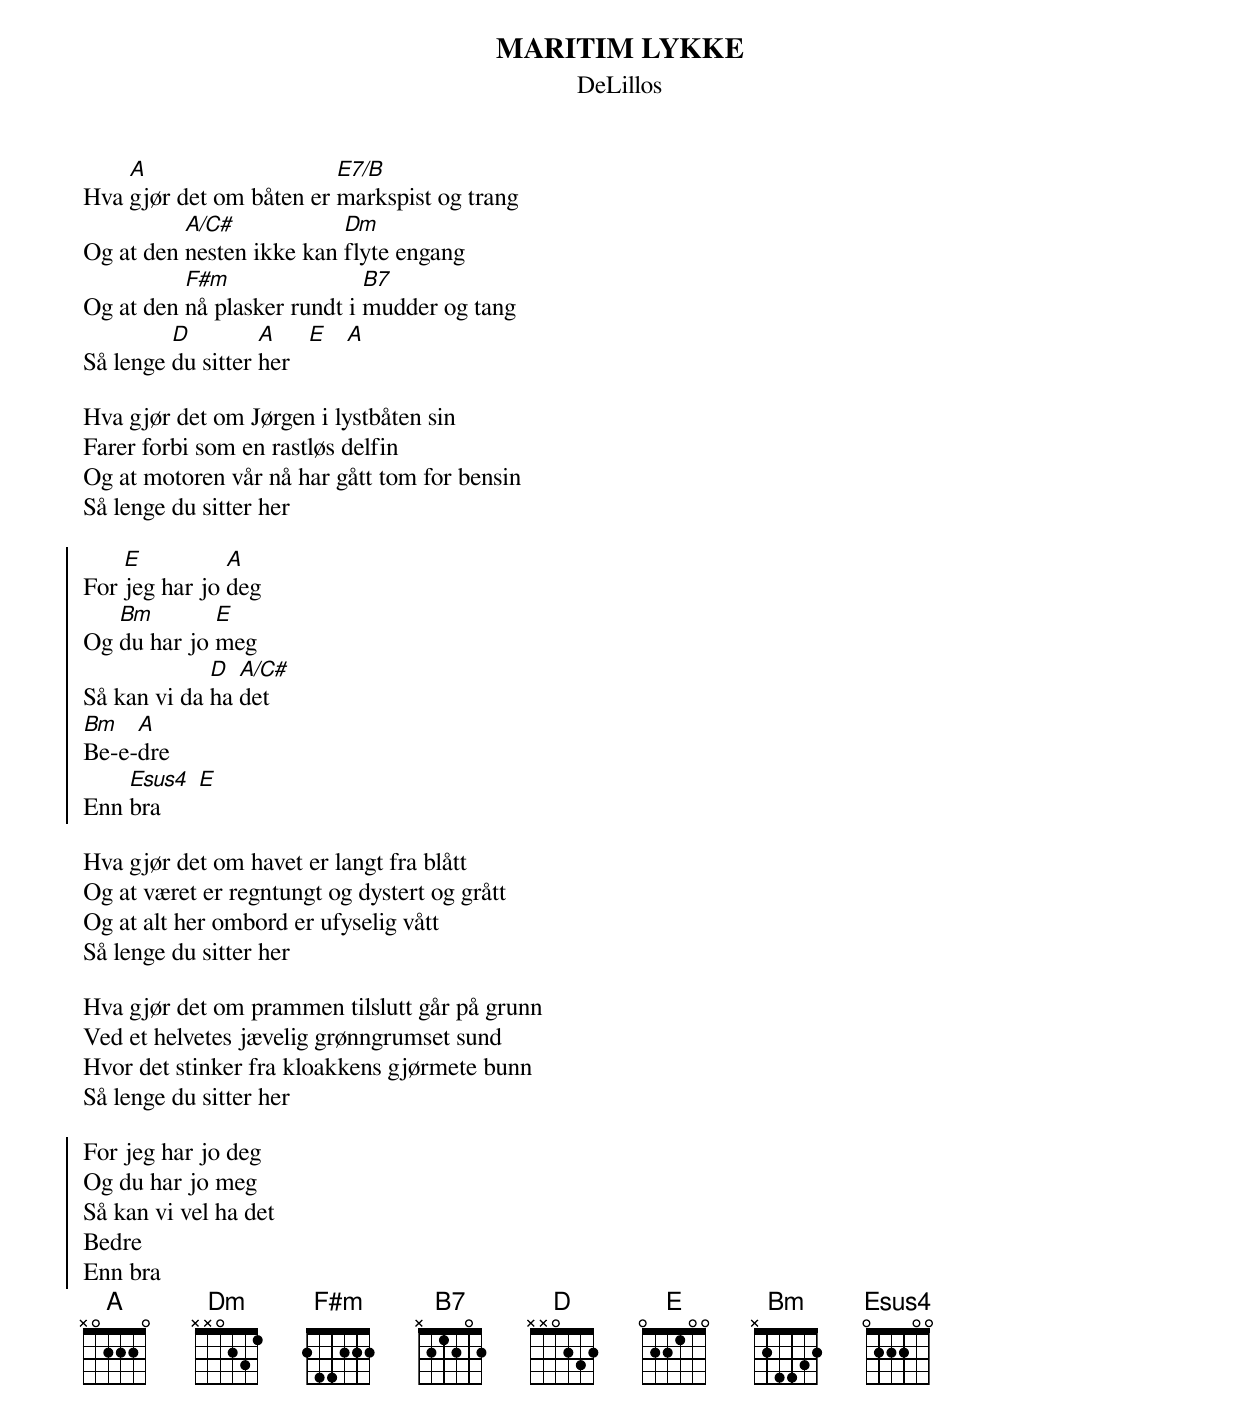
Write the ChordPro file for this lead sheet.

{t:MARITIM LYKKE}
{st:DeLillos}
{define:E7/B 1 0 3 1 2 2 x}
{define:A/C# 1 0 2 2 2 4 x}

Hva [A]gjør det om båten er [E7/B]markspist og trang
Og at den [A/C#]nesten ikke kan [Dm]flyte engang
Og at den [F#m]nå plasker rundt i [B7]mudder og tang
Så lenge [D]du sitter [A]her   [E]   [A]

Hva gjør det om Jørgen i lystbåten sin
Farer forbi som en rastløs delfin
Og at motoren vår nå har gått tom for bensin
Så lenge du sitter her

{start_of_chorus}
For [E]jeg har jo [A]deg
Og [Bm]du har jo [E]meg
Så kan vi da [D]ha [A/C#]det
[Bm]Be-e-[A]dre
Enn [Esus4]bra      [E]
{end_of_chorus}

Hva gjør det om havet er langt fra blått
Og at været er regntungt og dystert og grått
Og at alt her ombord er ufyselig vått
Så lenge du sitter her

Hva gjør det om prammen tilslutt går på grunn
Ved et helvetes jævelig grønngrumset sund
Hvor det stinker fra kloakkens gjørmete bunn
Så lenge du sitter her

{start_of_chorus}
For jeg har jo deg
Og du har jo meg
Så kan vi vel ha det
Bedre
Enn bra
{end_of_chorus}
